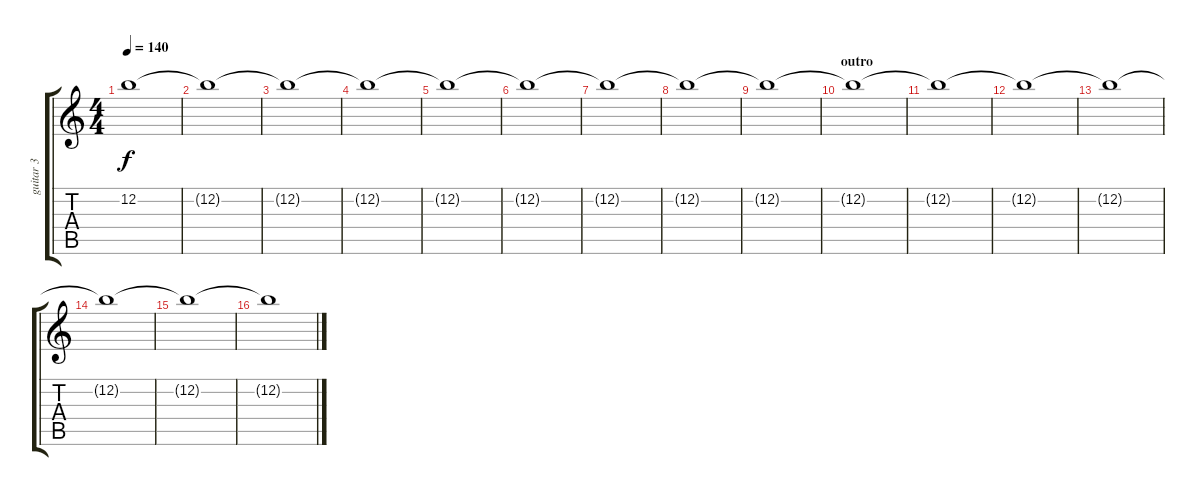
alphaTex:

\track ("guitar 3" "guitar 3") {instrument overdrivenguitar}
\staff {score tabs}
\tuning (E4 B3 G3 D3 A2 E2) {hide}
\ts (4 4)
\tempo 140
\clef g2
\ks c
12.2{t}.1{dy f} |
12.2{t}.1{volume 10 balance 16} |
12.2{t}.1 |
12.2{t}.1 |
12.2{t}.1 |
12.2{t}.1{volume 14 balance 0} |
12.2{t}.1 |
12.2{t}.1 |
12.2{t}.1 |
\section ("" "outro")
12.2{t}.1{volume 10 balance 16} |
12.2{t}.1 |
12.2{t}.1 |
12.2{t}.1 |
12.2{t}.1{volume 14 balance 0} |
12.2{t}.1 |
12.2{t}.1
